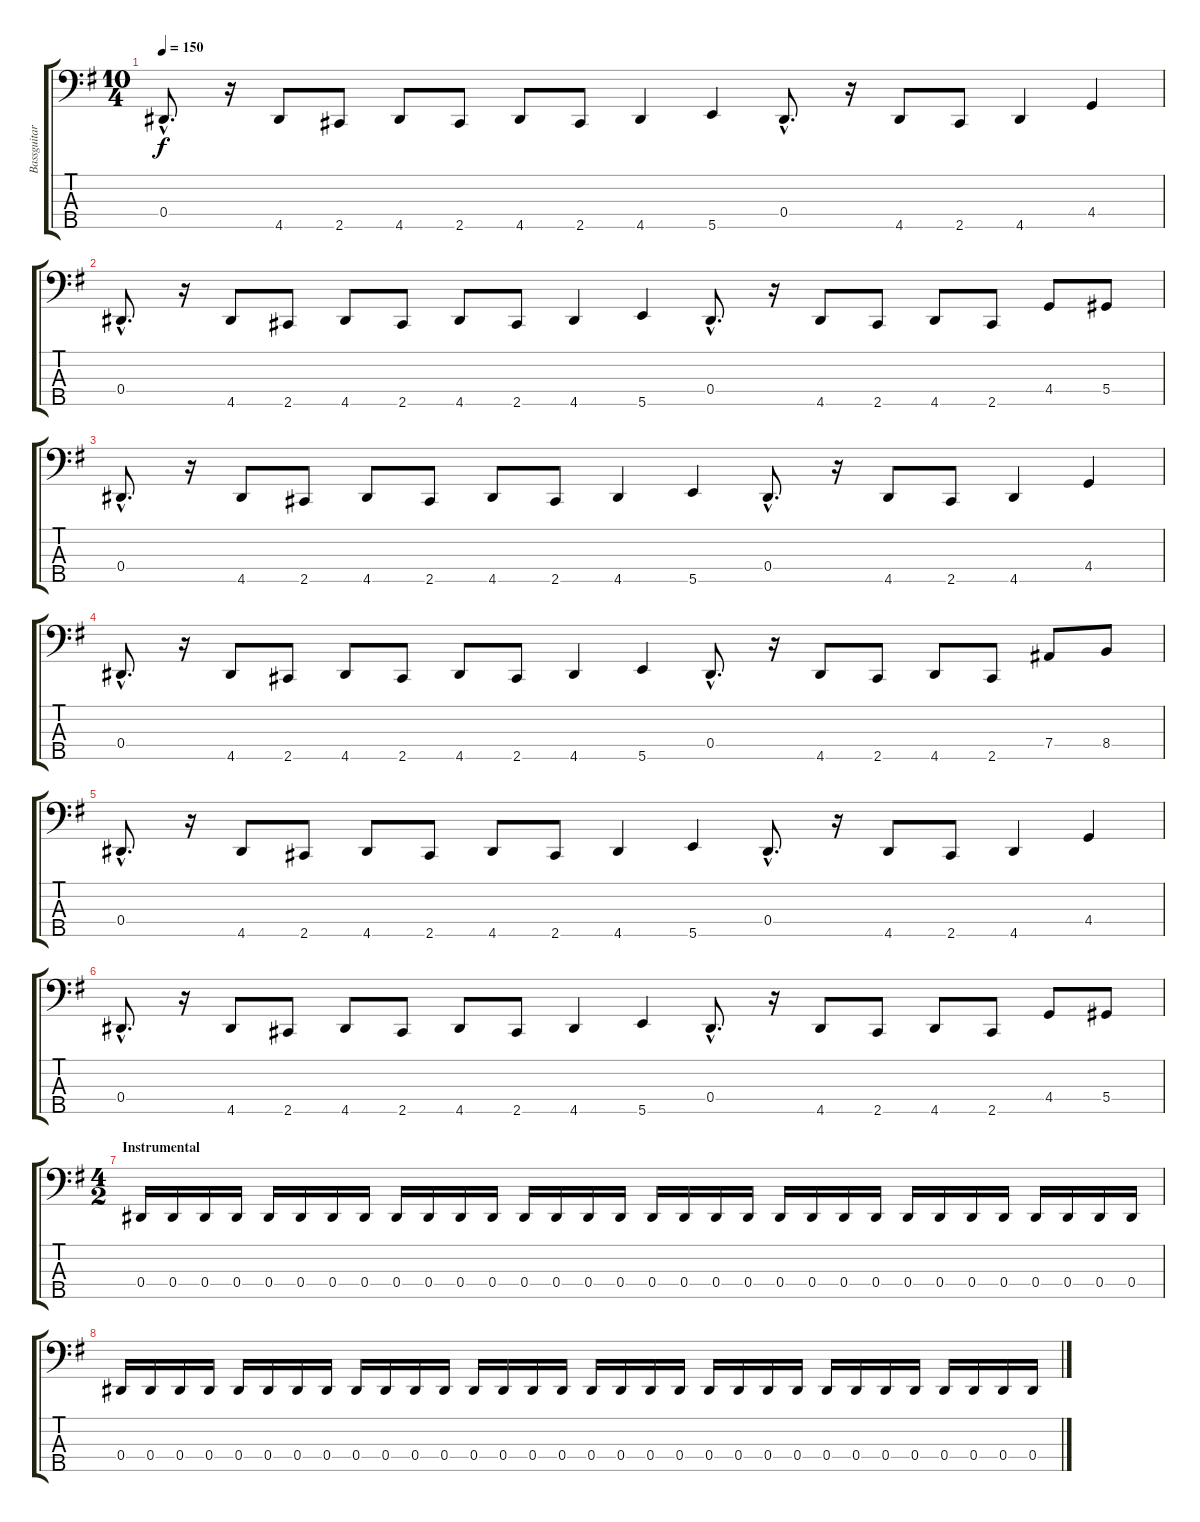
\track ("Bassguitar" "Bassguitar") {instrument electricbassfinger}
\staff {score tabs}
\tuning (Gb2 Db2 Ab1 Eb1 B0) {hide}
\ts (10 4)
\tempo 150
\clef f4
\ks eminor
0.4{hac}.8{d dy f} r.16 4.5.8 2.5.8 4.5.8 2.5.8 4.5.8 2.5.8 4.5.4 5.5.4 0.4{hac}.8{d} r.16 4.5.8 2.5.8 4.5.4 4.4.4 |
0.4{hac}.8{d} r.16 4.5.8 2.5.8 4.5.8 2.5.8 4.5.8 2.5.8 4.5.4 5.5.4 0.4{hac}.8{d} r.16 4.5.8 2.5.8 4.5.8 2.5.8 4.4.8 5.4.8 |
0.4{hac}.8{d} r.16 4.5.8 2.5.8 4.5.8 2.5.8 4.5.8 2.5.8 4.5.4 5.5.4 0.4{hac}.8{d} r.16 4.5.8 2.5.8 4.5.4 4.4.4 |
0.4{hac}.8{d} r.16 4.5.8 2.5.8 4.5.8 2.5.8 4.5.8 2.5.8 4.5.4 5.5.4 0.4{hac}.8{d} r.16 4.5.8 2.5.8 4.5.8 2.5.8 7.4.8 8.4.8 |
0.4{hac}.8{d} r.16 4.5.8 2.5.8 4.5.8 2.5.8 4.5.8 2.5.8 4.5.4 5.5.4 0.4{hac}.8{d} r.16 4.5.8 2.5.8 4.5.4 4.4.4 |
0.4{hac}.8{d} r.16 4.5.8 2.5.8 4.5.8 2.5.8 4.5.8 2.5.8 4.5.4 5.5.4 0.4{hac}.8{d} r.16 4.5.8 2.5.8 4.5.8 2.5.8 4.4.8 5.4.8 |
\ts (4 2)
\section ("" "Instrumental")
0.4.16 0.4.16 0.4.16 0.4.16 0.4.16 0.4.16 0.4.16 0.4.16 0.4.16 0.4.16 0.4.16 0.4.16 0.4.16 0.4.16 0.4.16 0.4.16 0.4.16 0.4.16 0.4.16 0.4.16 0.4.16 0.4.16 0.4.16 0.4.16 0.4.16 0.4.16 0.4.16 0.4.16 0.4.16 0.4.16 0.4.16 0.4.16 |
0.4.16 0.4.16 0.4.16 0.4.16 0.4.16 0.4.16 0.4.16 0.4.16 0.4.16 0.4.16 0.4.16 0.4.16 0.4.16 0.4.16 0.4.16 0.4.16 0.4.16 0.4.16 0.4.16 0.4.16 0.4.16 0.4.16 0.4.16 0.4.16 0.4.16 0.4.16 0.4.16 0.4.16 0.4.16 0.4.16 0.4.16 0.4.16
